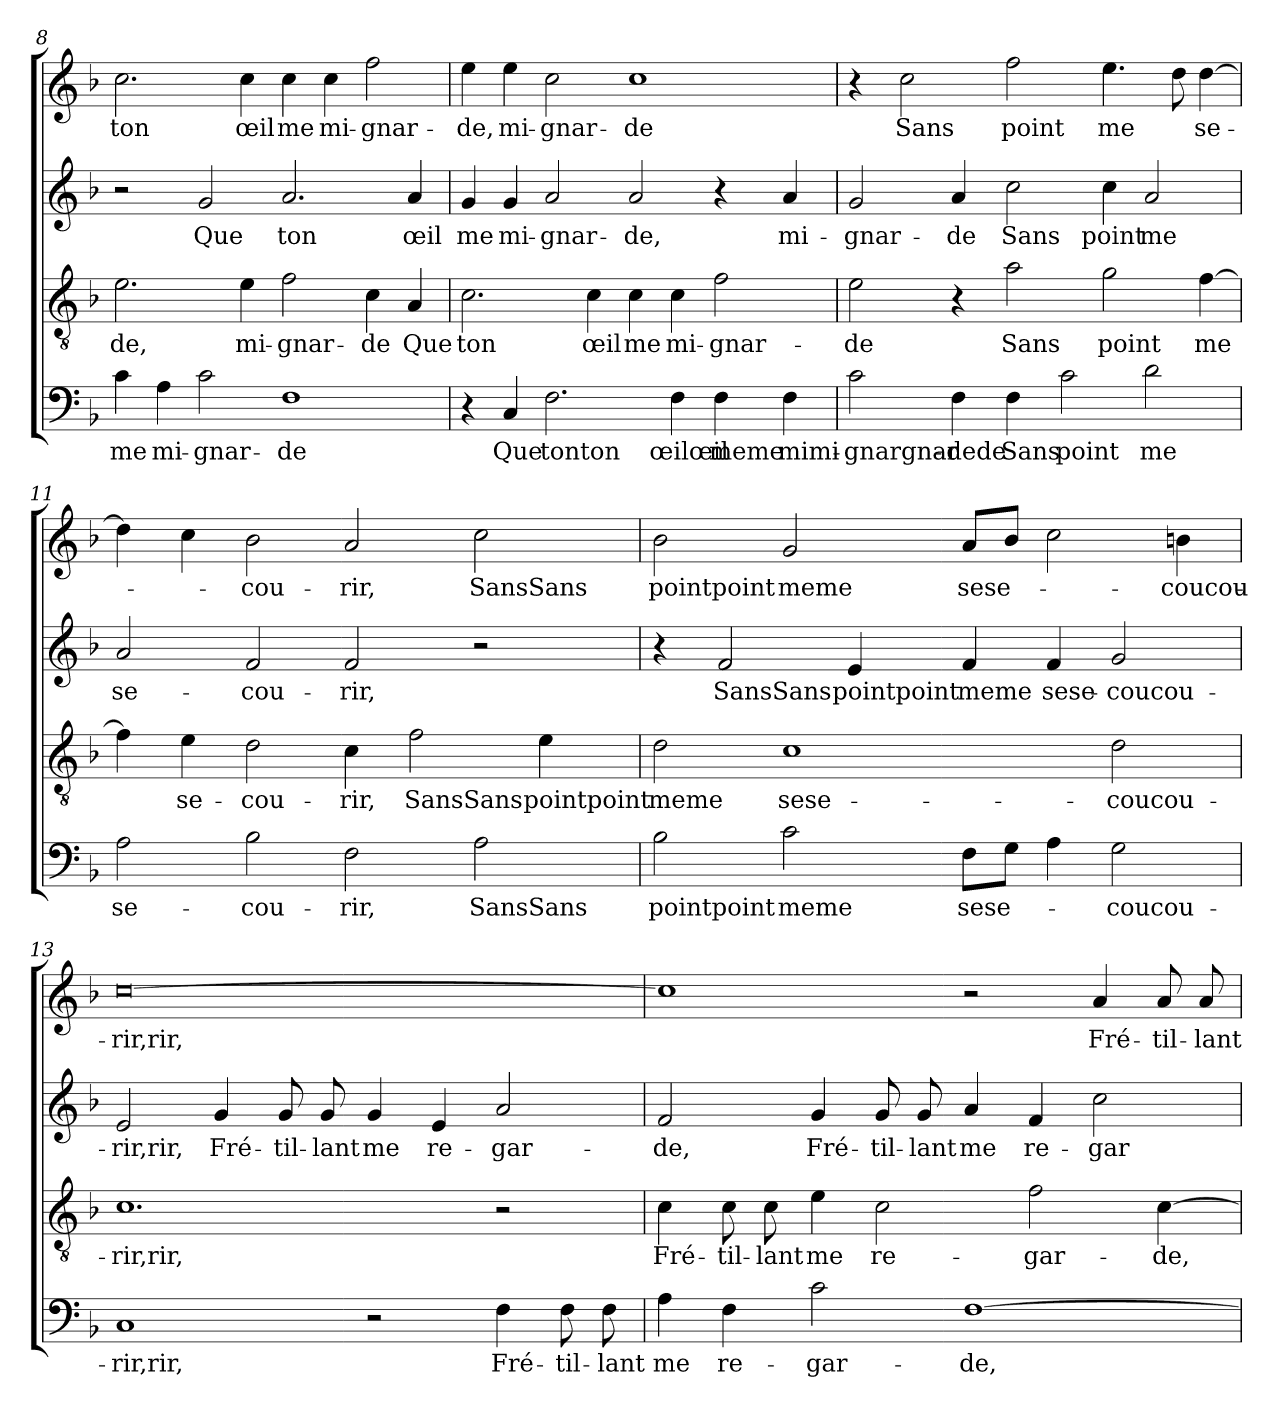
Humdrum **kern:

**kern	**text	**kern	**text	**kern	**text	**kern	**text
*part4	*part4	*part3	*part3	*part2	*part2	*part1	*part1
*staff4	*staff4	*staff3	*staff3	*staff2	*staff2	*staff1	*staff1
!!LO:LB:g=z
*clefF4	*	*clefGv2	*	*clefG2	*	*clefG2	*
*k[b-]	*	*k[b-]	*	*k[b-]	*	*k[b-]	*
=8	=8	=8	=8	=8	=8	=8	=8
4c	me	2.e	-de,	2r	.	2.cc	ton
4A	mi-	.	.	.	.	.	.
2c	-gnar-	.	.	2g	Que	.	.
.	.	4e	mi-	.	.	4cc	œil
1F	-de	2f	-gnar-	2.a	ton	4cc	me
.	.	.	.	.	.	4cc	mi-
.	.	4c	-de	.	.	2ff	-gnar-
.	.	4A	Que	4a	œil	.	.
=9	=9	=9	=9	=9	=9	=9	=9
4r	.	2.c	ton	4g	me	4ee	-de,
4C	Que	.	.	4g	mi-	4ee	mi-
2.F	tonton	.	.	2a	-gnar-	2cc	-gnar-
.	.	4c	œil	.	.	.	.
.	.	4c	me	2a	-de,	1cc	-de
4F	œilœil	4c	mi-	.	.	.	.
4F	meme	2f	-gnar-	4r	.	.	.
4F	mimi-	.	.	4a	mi-	.	.
=10	=10	=10	=10	=10	=10	=10	=10
2c	-gnargnar-	2e	-de	2g	-gnar-	4r	.
.	.	.	.	.	.	2cc	Sans
4F	-dede	4r	.	4a	-de	.	.
4F	Sans	2a	Sans	2cc	Sans	2ff	point
2c	point	.	.	.	.	.	.
.	.	2g	point	4cc	point	4.ee	me
2d	me	.	.	2a	me	.	.
.	.	.	.	.	.	8dd	.
.	.	[4f	me	.	.	[4dd	se-
=11	=11	=11	=11	=11	=11	=11	=11
2A	se-	4f]	.	2a	se-	4dd]	.
.	.	4e	se-	.	.	4cc	.
2B-	-cou-	2d	-cou-	2f	-cou-	2b-	-cou-
2F	-rir,	4c	-rir,	2f	-rir,	2a	-rir,
.	.	2f	SansSans	.	.	.	.
2A	SansSans	.	.	2r	.	2cc	SansSans
.	.	4e	pointpoint	.	.	.	.
!!LO:PB:g=z
=12	=12	=12	=12	=12	=12	=12	=12
2B-	pointpoint	2d	meme	4r	.	2b-	pointpoint
.	.	.	.	2f	SansSans	.	.
2c	meme	1c	sese-	.	.	2g	meme
.	.	.	.	4e	pointpoint	.	.
8FL	sese-	.	.	4f	meme	8aL	sese-
8GJ	.	.	.	.	.	8b-J	.
4A	.	.	.	4f	sese-	2cc	.
2G	-coucou-	2d	-coucou-	2g	-coucou-	.	.
.	.	.	.	.	.	4bn	-coucou-
=13	=13	=13	=13	=13	=13	=13	=13
1C	-rir,rir,	1.c	-rir,rir,	2e	-rir,rir,	[0cc	-rir,rir,
.	.	.	.	4g	Fré-	.	.
.	.	.	.	8g	-til-	.	.
.	.	.	.	8g	-lant	.	.
2r	.	.	.	4g	me	.	.
.	.	.	.	4e	re-	.	.
4F	Fré-	2r	.	2a	-gar-	.	.
8F	-til-	.	.	.	.	.	.
8F	-lant	.	.	.	.	.	.
=14	=14	=14	=14	=14	=14	=14	=14
4A	me	4c	Fré-	2f	-de,	1cc]	.
4F	re-	8c	-til-	.	.	.	.
.	.	8c	-lant	.	.	.	.
2c	-gar-	4e	me	4g	Fré-	.	.
.	.	2c	re-	8g	-til-	.	.
.	.	.	.	8g	-lant	.	.
[1F	-de,	.	.	4a	me	2r	.
.	.	2f	-gar-	4f	re-	.	.
.	.	.	.	2cc	-gar-	4a	Fré-
.	.	[4c	-de,	.	.	8a	-til-
.	.	.	.	.	.	8a	-lant
=	=	=	=	=	=	=	=
*-	*-	*-	*-	*-	*-	*-	*-
